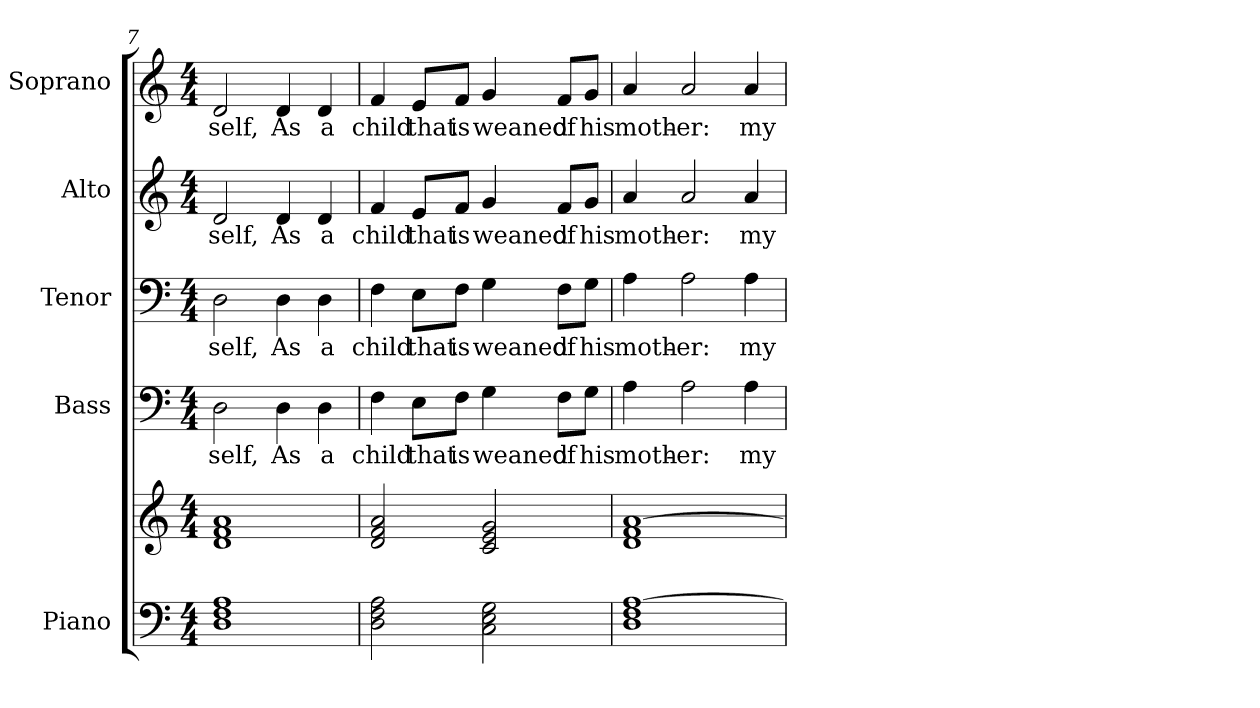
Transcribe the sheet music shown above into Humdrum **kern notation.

**kern	**kern	**kern	**text	**kern	**text	**kern	**text	**kern	**text
*part5	*part5	*part4	*part4	*part3	*part3	*part2	*part2	*part1	*part1
*staff6	*staff5	*staff4	*staff4	*staff3	*staff3	*staff2	*staff2	*staff1	*staff1
*I"Piano	*	*I"Bass	*	*I"Tenor	*	*I"Alto	*	*I"Soprano	*
*I'Pno.	*	*I'B.	*	*I'T.	*	*I'A.	*	*I'S.	*
*clefF4	*clefG2	*clefF4	*	*clefF4	*	*clefG2	*	*clefG2	*
*k[]	*k[]	*k[]	*	*k[]	*	*k[]	*	*k[]	*
*C:	*C:	*C:	*	*C:	*	*C:	*	*C:	*
*M4/4	*M4/4	*M4/4	*	*M4/4	*	*M4/4	*	*M4/4	*
=7	=7	=7	=7	=7	=7	=7	=7	=7	=7
!	!	!	!LO:LY:b:color=#000000	!	!	!	!	!	!
!	!	!	!	!	!LO:LY:b:color=#000000	!	!	!	!
!	!	!	!	!	!	!	!LO:LY:b:color=#000000	!	!
!	!	!	!	!	!	!	!	!	!LO:LY:b:color=#000000
1Di 1Fi 1Ai	1di 1fi 1ai	2Di\	-self,	2Di\	-self,	2di/	-self,	2di/	-self,
!	!	!	!LO:LY:b:color=#000000	!	!	!	!	!	!
!	!	!	!	!	!LO:LY:b:color=#000000	!	!	!	!
!	!	!	!	!	!	!	!LO:LY:b:color=#000000	!	!
!	!	!	!	!	!	!	!	!	!LO:LY:b:color=#000000
.	.	4Di\	As	4Di\	As	4di/	As	4di/	As
!	!	!	!LO:LY:b:color=#000000	!	!	!	!	!	!
!	!	!	!	!	!LO:LY:b:color=#000000	!	!	!	!
!	!	!	!	!	!	!	!LO:LY:b:color=#000000	!	!
!	!	!	!	!	!	!	!	!	!LO:LY:b:color=#000000
.	.	4Di\	a	4Di\	a	4di/	a	4di/	a
!!LO:PB:g=z
=8	=8	=8	=8	=8	=8	=8	=8	=8	=8
!	!	!	!LO:LY:b:color=#000000	!	!	!	!	!	!
!	!	!	!	!	!LO:LY:b:color=#000000	!	!	!	!
!	!	!	!	!	!	!	!LO:LY:b:color=#000000	!	!
!	!	!	!	!	!	!	!	!	!LO:LY:b:color=#000000
2Di\ 2Fi 2Ai	2di/ 2fi 2ai	4Fi\	child	4Fi\	child	4fi/	child	4fi/	child
!	!	!	!LO:LY:b:color=#000000	!	!	!	!	!	!
!	!	!	!	!	!LO:LY:b:color=#000000	!	!	!	!
!	!	!	!	!	!	!	!LO:LY:b:color=#000000	!	!
!	!	!	!	!	!	!	!	!	!LO:LY:b:color=#000000
.	.	8Ei\L	that	8Ei\L	that	8ei/L	that	8ei/L	that
!	!	!	!LO:LY:b:color=#000000	!	!	!	!	!	!
!	!	!	!	!	!LO:LY:b:color=#000000	!	!	!	!
!	!	!	!	!	!	!	!LO:LY:b:color=#000000	!	!
!	!	!	!	!	!	!	!	!	!LO:LY:b:color=#000000
.	.	8Fi\J	is	8Fi\J	is	8fi/J	is	8fi/J	is
!	!	!	!LO:LY:b:color=#000000	!	!	!	!	!	!
!	!	!	!	!	!LO:LY:b:color=#000000	!	!	!	!
!	!	!	!	!	!	!	!LO:LY:b:color=#000000	!	!
!	!	!	!	!	!	!	!	!	!LO:LY:b:color=#000000
2Ci\ 2Ei 2Gi	2ci/ 2ei 2gi	4Gi\	weaned	4Gi\	weaned	4gi/	weaned	4gi/	weaned
!	!	!	!LO:LY:b:color=#000000	!	!	!	!	!	!
!	!	!	!	!	!LO:LY:b:color=#000000	!	!	!	!
!	!	!	!	!	!	!	!LO:LY:b:color=#000000	!	!
!	!	!	!	!	!	!	!	!	!LO:LY:b:color=#000000
.	.	8Fi\L	of	8Fi\L	of	8fi/L	of	8fi/L	of
!	!	!	!LO:LY:b:color=#000000	!	!	!	!	!	!
!	!	!	!	!	!LO:LY:b:color=#000000	!	!	!	!
!	!	!	!	!	!	!	!LO:LY:b:color=#000000	!	!
!	!	!	!	!	!	!	!	!	!LO:LY:b:color=#000000
.	.	8Gi\J	his	8Gi\J	his	8gi/J	his	8gi/J	his
=9	=9	=9	=9	=9	=9	=9	=9	=9	=9
!	!	!	!LO:LY:b:color=#000000	!	!	!	!	!	!
!	!	!	!	!	!LO:LY:b:color=#000000	!	!	!	!
!	!	!	!	!	!	!	!LO:LY:b:color=#000000	!	!
!	!	!	!	!	!	!	!	!	!LO:LY:b:color=#000000
1Di 1Fi [>1Ai	1di 1fi [>1ai	4Ai\	moth-	4Ai\	moth-	4ai/	moth-	4ai/	moth-
!	!	!	!LO:LY:b:color=#000000	!	!	!	!	!	!
!	!	!	!	!	!LO:LY:b:color=#000000	!	!	!	!
!	!	!	!	!	!	!	!LO:LY:b:color=#000000	!	!
!	!	!	!	!	!	!	!	!	!LO:LY:b:color=#000000
.	.	2Ai\	-er:	2Ai\	-er:	2ai/	-er:	2ai/	-er:
!	!	!	!LO:LY:b:color=#000000	!	!	!	!	!	!
!	!	!	!	!	!LO:LY:b:color=#000000	!	!	!	!
!	!	!	!	!	!	!	!LO:LY:b:color=#000000	!	!
!	!	!	!	!	!	!	!	!	!LO:LY:b:color=#000000
.	.	4Ai\	my	4Ai\	my	4ai/	my	4ai/	my
=	=	=	=	=	=	=	=	=	=
*-	*-	*-	*-	*-	*-	*-	*-	*-	*-
